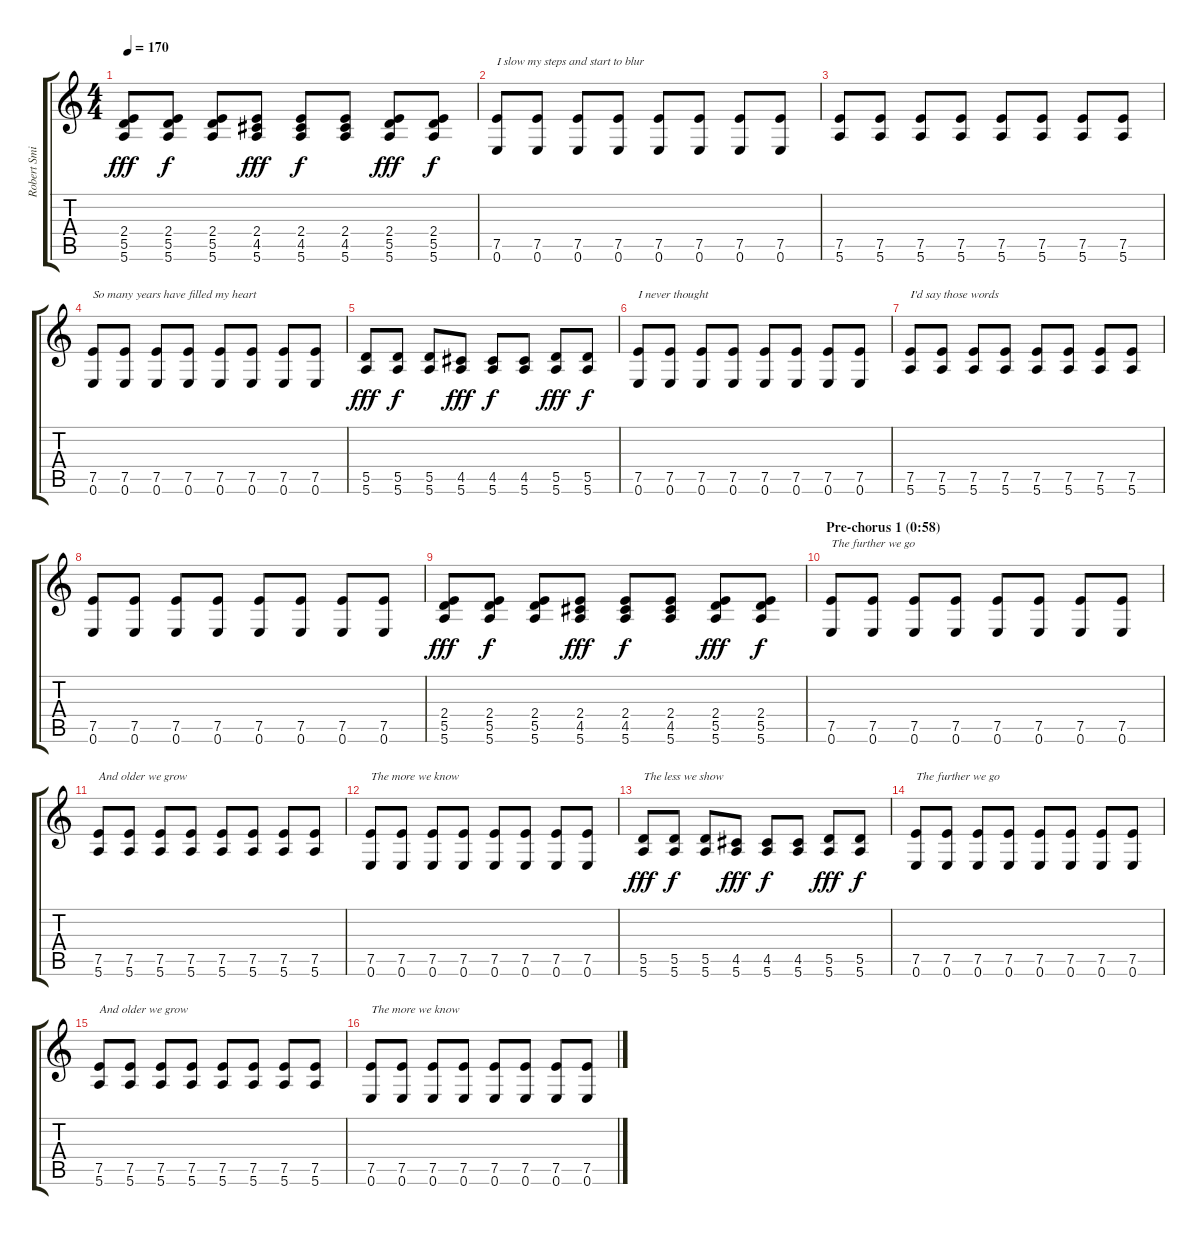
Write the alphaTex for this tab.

\track ("Robert Smith (guitar)" "Robert Smi") {instrument electricguitarclean}
\staff {score tabs}
\tuning (E4 B3 G3 D3 A2 E2) {hide}
\ts (4 4)
\tempo 170
\clef g2
\ks c
(2.4 5.5 5.6).8{dy fff} (2.4 5.5 5.6).8{dy f} (2.4 5.5 5.6).8 (2.4 4.5 5.6).8{dy fff} (2.4 4.5 5.6).8{dy f} (2.4 4.5 5.6).8 (2.4 5.5 5.6).8{dy fff} (2.4 5.5 5.6).8{dy f} |
(7.5 0.6).8{txt "I slow my steps and start to blur"} (7.5 0.6).8 (7.5 0.6).8 (7.5 0.6).8 (7.5 0.6).8 (7.5 0.6).8 (7.5 0.6).8 (7.5 0.6).8 |
(7.5 5.6).8 (7.5 5.6).8 (7.5 5.6).8 (7.5 5.6).8 (7.5 5.6).8 (7.5 5.6).8 (7.5 5.6).8 (7.5 5.6).8 |
(7.5 0.6).8{txt "So many years have filled my heart"} (7.5 0.6).8 (7.5 0.6).8 (7.5 0.6).8 (7.5 0.6).8 (7.5 0.6).8 (7.5 0.6).8 (7.5 0.6).8 |
(5.5 5.6).8{dy fff} (5.5 5.6).8{dy f} (5.5 5.6).8 (4.5 5.6).8{dy fff} (4.5 5.6).8{dy f} (4.5 5.6).8 (5.5 5.6).8{dy fff} (5.5 5.6).8{dy f} |
(7.5 0.6).8{txt "I never thought"} (7.5 0.6).8 (7.5 0.6).8 (7.5 0.6).8 (7.5 0.6).8 (7.5 0.6).8 (7.5 0.6).8 (7.5 0.6).8 |
(7.5 5.6).8{txt "I'd say those words"} (7.5 5.6).8 (7.5 5.6).8 (7.5 5.6).8 (7.5 5.6).8 (7.5 5.6).8 (7.5 5.6).8 (7.5 5.6).8 |
(7.5 0.6).8 (7.5 0.6).8 (7.5 0.6).8 (7.5 0.6).8 (7.5 0.6).8 (7.5 0.6).8 (7.5 0.6).8 (7.5 0.6).8 |
(2.4 5.5 5.6).8{dy fff} (2.4 5.5 5.6).8{dy f} (2.4 5.5 5.6).8 (2.4 4.5 5.6).8{dy fff} (2.4 4.5 5.6).8{dy f} (2.4 4.5 5.6).8 (2.4 5.5 5.6).8{dy fff} (2.4 5.5 5.6).8{dy f} |
\section ("" "Pre-chorus 1 (0:58)")
(7.5 0.6).8{txt "The further we go"} (7.5 0.6).8 (7.5 0.6).8 (7.5 0.6).8 (7.5 0.6).8 (7.5 0.6).8 (7.5 0.6).8 (7.5 0.6).8 |
(7.5 5.6).8{txt "And older we grow"} (7.5 5.6).8 (7.5 5.6).8 (7.5 5.6).8 (7.5 5.6).8 (7.5 5.6).8 (7.5 5.6).8 (7.5 5.6).8 |
(7.5 0.6).8{txt "The more we know"} (7.5 0.6).8 (7.5 0.6).8 (7.5 0.6).8 (7.5 0.6).8 (7.5 0.6).8 (7.5 0.6).8 (7.5 0.6).8 |
(5.5 5.6).8{txt "The less we show" dy fff} (5.5 5.6).8{dy f} (5.5 5.6).8 (4.5 5.6).8{dy fff} (4.5 5.6).8{dy f} (4.5 5.6).8 (5.5 5.6).8{dy fff} (5.5 5.6).8{dy f} |
(7.5 0.6).8{txt "The further we go"} (7.5 0.6).8 (7.5 0.6).8 (7.5 0.6).8 (7.5 0.6).8 (7.5 0.6).8 (7.5 0.6).8 (7.5 0.6).8 |
(7.5 5.6).8{txt "And older we grow"} (7.5 5.6).8 (7.5 5.6).8 (7.5 5.6).8 (7.5 5.6).8 (7.5 5.6).8 (7.5 5.6).8 (7.5 5.6).8 |
(7.5 0.6).8{txt "The more we know"} (7.5 0.6).8 (7.5 0.6).8 (7.5 0.6).8 (7.5 0.6).8 (7.5 0.6).8 (7.5 0.6).8 (7.5 0.6).8
